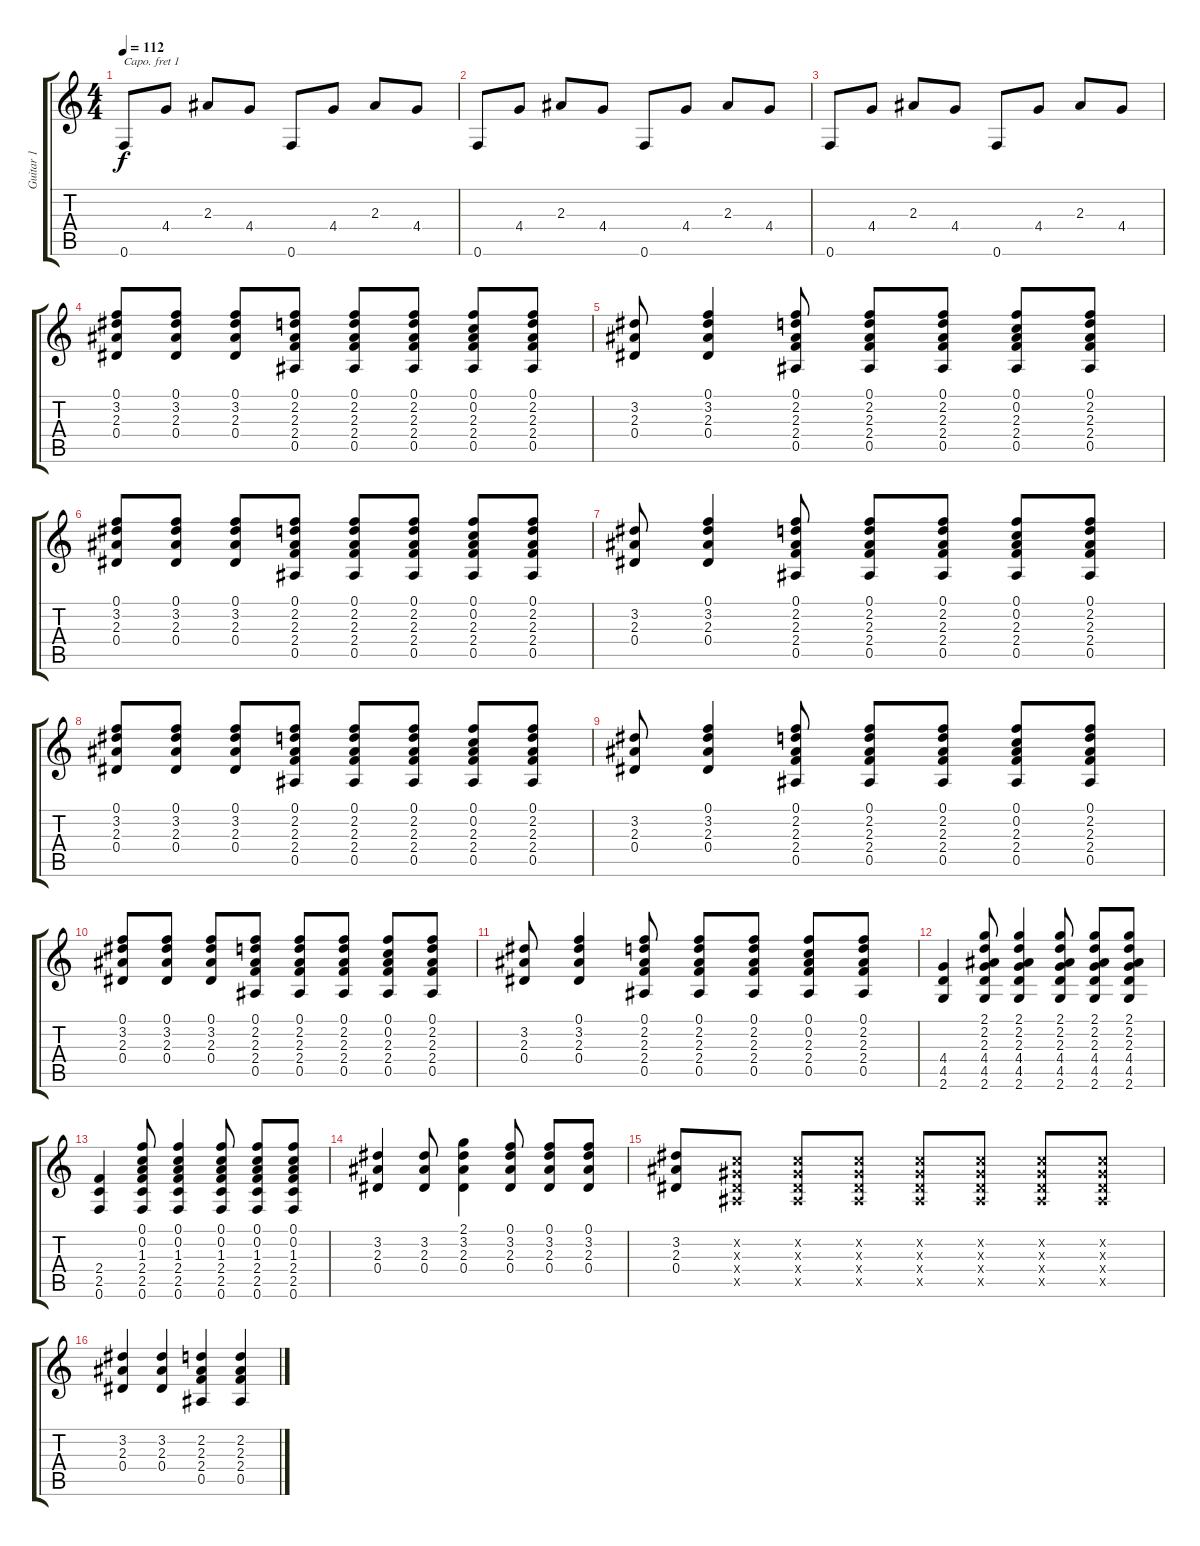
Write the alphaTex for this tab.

\track ("Guitar 1" "Guitar 1") {instrument acousticguitarsteel}
\staff {score tabs}
\capo 1
\tuning (E4 B3 G3 D3 A2 E2) {hide}
\ts (4 4)
\tempo 112
\clef g2
\ks c
0.6.8{dy f} 4.4.8 2.3.8 4.4.8 0.6.8 4.4.8 2.3.8 4.4.8 |
0.6.8 4.4.8 2.3.8 4.4.8 0.6.8 4.4.8 2.3.8 4.4.8 |
0.6.8 4.4.8 2.3.8 4.4.8 0.6.8 4.4.8 2.3.8 4.4.8 |
(0.1 3.2 2.3 0.4).8 (0.1 3.2 2.3 0.4).8 (0.1 3.2 2.3 0.4).8 (0.1 2.2 2.3 2.4 0.5).8 (0.1 2.2 2.3 2.4 0.5).8 (0.1 2.2 2.3 2.4 0.5).8 (0.1 0.2 2.3 2.4 0.5).8 (0.1 2.2 2.3 2.4 0.5).8 |
(3.2 2.3 0.4).8 (0.1 3.2 2.3 0.4).4 (0.1 2.2 2.3 2.4 0.5).8 (0.1 2.2 2.3 2.4 0.5).8 (0.1 2.2 2.3 2.4 0.5).8 (0.1 0.2 2.3 2.4 0.5).8 (0.1 2.2 2.3 2.4 0.5).8 |
(0.1 3.2 2.3 0.4).8 (0.1 3.2 2.3 0.4).8 (0.1 3.2 2.3 0.4).8 (0.1 2.2 2.3 2.4 0.5).8 (0.1 2.2 2.3 2.4 0.5).8 (0.1 2.2 2.3 2.4 0.5).8 (0.1 0.2 2.3 2.4 0.5).8 (0.1 2.2 2.3 2.4 0.5).8 |
(3.2 2.3 0.4).8 (0.1 3.2 2.3 0.4).4 (0.1 2.2 2.3 2.4 0.5).8 (0.1 2.2 2.3 2.4 0.5).8 (0.1 2.2 2.3 2.4 0.5).8 (0.1 0.2 2.3 2.4 0.5).8 (0.1 2.2 2.3 2.4 0.5).8 |
(0.1 3.2 2.3 0.4).8 (0.1 3.2 2.3 0.4).8 (0.1 3.2 2.3 0.4).8 (0.1 2.2 2.3 2.4 0.5).8 (0.1 2.2 2.3 2.4 0.5).8 (0.1 2.2 2.3 2.4 0.5).8 (0.1 0.2 2.3 2.4 0.5).8 (0.1 2.2 2.3 2.4 0.5).8 |
(3.2 2.3 0.4).8 (0.1 3.2 2.3 0.4).4 (0.1 2.2 2.3 2.4 0.5).8 (0.1 2.2 2.3 2.4 0.5).8 (0.1 2.2 2.3 2.4 0.5).8 (0.1 0.2 2.3 2.4 0.5).8 (0.1 2.2 2.3 2.4 0.5).8 |
(0.1 3.2 2.3 0.4).8 (0.1 3.2 2.3 0.4).8 (0.1 3.2 2.3 0.4).8 (0.1 2.2 2.3 2.4 0.5).8 (0.1 2.2 2.3 2.4 0.5).8 (0.1 2.2 2.3 2.4 0.5).8 (0.1 0.2 2.3 2.4 0.5).8 (0.1 2.2 2.3 2.4 0.5).8 |
(3.2 2.3 0.4).8 (0.1 3.2 2.3 0.4).4 (0.1 2.2 2.3 2.4 0.5).8 (0.1 2.2 2.3 2.4 0.5).8 (0.1 2.2 2.3 2.4 0.5).8 (0.1 0.2 2.3 2.4 0.5).8 (0.1 2.2 2.3 2.4 0.5).8 |
(4.4 4.5 2.6).4 (2.1 2.2 2.3 4.4 4.5 2.6).8 (2.1 2.2 2.3 4.4 4.5 2.6).4 (2.1 2.2 2.3 4.4 4.5 2.6).8 (2.1 2.2 2.3 4.4 4.5 2.6).8 (2.1 2.2 2.3 4.4 4.5 2.6).8 |
(2.4 2.5 0.6).4 (0.1 0.2 1.3 2.4 2.5 0.6).8 (0.1 0.2 1.3 2.4 2.5 0.6).4 (0.1 0.2 1.3 2.4 2.5 0.6).8 (0.1 0.2 1.3 2.4 2.5 0.6).8 (0.1 0.2 1.3 2.4 2.5 0.6).8 |
(3.2 2.3 0.4).4 (3.2 2.3 0.4).8 (2.1 3.2 2.3 0.4).4 (0.1 3.2 2.3 0.4).8 (0.1 3.2 2.3 0.4).8 (0.1 3.2 2.3 0.4).8 |
(3.2 2.3 0.4).8 (0.2{x} 0.3{x} 0.4{x} 0.5{x}).8 (0.2{x} 0.3{x} 0.4{x} 0.5{x}).8 (0.2{x} 0.3{x} 0.4{x} 0.5{x}).8 (0.2{x} 0.3{x} 0.4{x} 0.5{x}).8 (0.2{x} 0.3{x} 0.4{x} 0.5{x}).8 (0.2{x} 0.3{x} 0.4{x} 0.5{x}).8 (0.2{x} 0.3{x} 0.4{x} 0.5{x}).8 |
(3.2 2.3 0.4).4 (3.2 2.3 0.4).4 (2.2 2.3 2.4 0.5).4 (2.2 2.3 2.4 0.5).4
